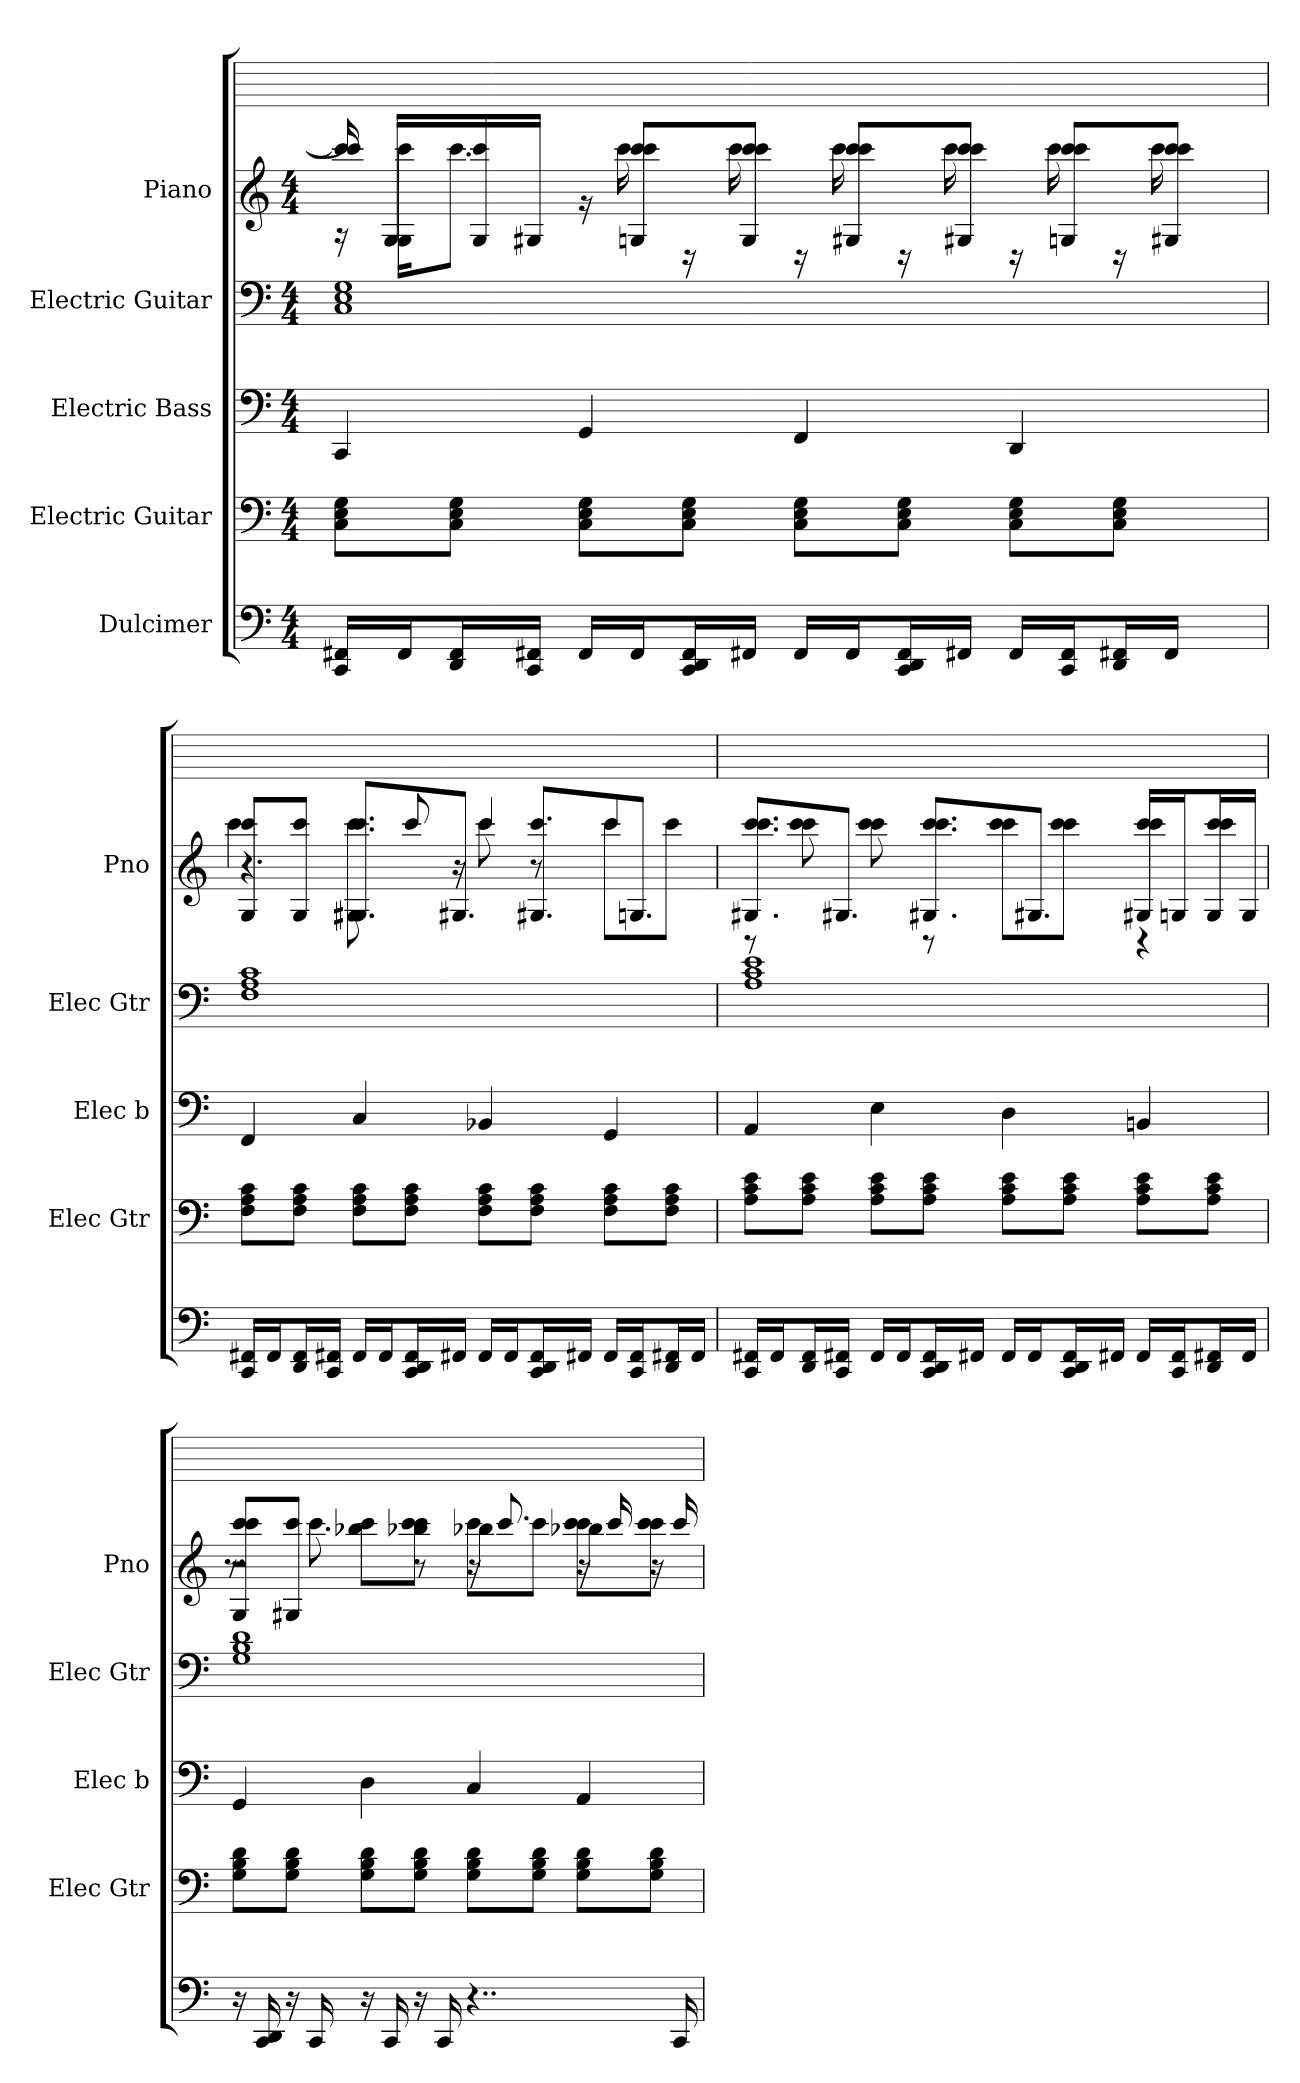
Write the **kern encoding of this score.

**kern	**kern	**kern	**kern	**kern	**kern
*part6	*part5	*part4	*part3	*part2	*part1
*staff6	*staff5	*staff4	*staff3	*staff2	*staff1
*I"Dulcimer	*I"Electric Guitar	*I"Electric Bass	*I"Electric Guitar	*I"Piano	*
*	*I'Elec Gtr	*I'Elec b	*I'Elec Gtr	*I'Pno	*
*clefF4	*clefF4	*clefF4	*clefF4	*clefG2	*
*M4/4	*M4/4	*M4/4	*M4/4	*M4/4	*
=	=	=	=	=	=
*	*	*	*	*^	*
16CC/ 16FF#XLL	8C\ 8E 8GL	4CC	1C 1E 1G	16ccc] 16ccc]	16r	4ryy
16FF#/J	.	.	.	16ccc\ 16GKL	16G/LL	.
16DD/ 16FF#L	8C\ 8E 8GJ	.	.	8.ccc\J	16ccc/ 16G	.
16CC/ 16FF#XJJ	.	.	.	.	16G#X/JJ	.
16FF#/LL	8C\ 8E 8GL	4GG	.	.	16r	2ryy
16FF#/J	.	.	.	8ccc/ 8ccc 8GL	16ccc	.
16CC/ 16DD 16FF#L	8C\ 8E 8GJ	.	.	.	16r	.
16FF#X/JJ	.	.	.	8ccc/ 8ccc 8GJ	16ccc	.
16FF#/LL	8C\ 8E 8GL	4FF	.	.	16r	.
16FF#/J	.	.	.	8ccc/ 8ccc 8G#XL	16ccc	.
16CC/ 16DD 16FF#L	8C\ 8E 8GJ	.	.	.	16r	.
16FF#X/JJ	.	.	.	8ccc/ 8ccc 8G#XJ	16ccc	.
16FF#/LL	8C\ 8E 8GL	4DD	.	.	16r	4ryy
16CC/ 16FF#J	.	.	.	8ccc/ 8ccc 8GL	16ccc	.
16DD/ 16FF#XL	8C\ 8E 8GJ	.	.	.	16r	.
16FF#/JJ	.	.	.	8ccc/ 8ccc 8G#XJ	16ccc	.
16ryy	16ryy	16ryy	16ryy	.	16ryy	16ryy
=	=	=	=	=	=	=
*	*	*	*	*	*^	*
16CC/ 16FF#XLL	8F\ 8A 8cL	4FF	1F 1A 1c	8ccc/ 8GL	4ccc	4.r	4ryy
16FF#/J	.	.	.	.	.	.	.
16DD/ 16FF#L	8F\ 8A 8cJ	.	.	8ccc/ 8GJ	.	.	.
16CC/ 16FF#XJJ	.	.	.	.	.	.	.
16FF#/LL	8F\ 8A 8cL	4C	.	8.ccc/ 8.G#XL	8.ccc 8.G#X	.	2.ryy
16FF#/J	.	.	.	.	.	.	.
16CC/ 16DD 16FF#L	8F\ 8A 8cJ	.	.	.	.	8ccc	.
16FF#X/JJ	.	.	.	8.G#X/J	16r	.	.
16FF#/LL	8F\ 8A 8cL	4BB-X	.	.	8ccc	4ccc	.
16FF#/J	.	.	.	.	.	.	.
16CC/ 16DD 16FF#L	8F\ 8A 8cJ	.	.	8.ccc/ 8.G#XL	8r	.	.
16FF#X/JJ	.	.	.	.	.	.	.
16FF#/LL	8F\ 8A 8cL	4GG	.	.	8ccc\L	4ccc	.
16CC/ 16FF#J	.	.	.	8.G/J	.	.	.
16DD/ 16FF#XL	8F\ 8A 8cJ	.	.	.	8ccc\J	.	.
16FF#/JJ	.	.	.	.	.	.	.
*	*	*	*	*	*v	*v	*
=	=	=	=	=	=	=
16CC/ 16FF#XLL	8A\ 8c 8eL	4AA	1A 1c 1e	8.ccc/ 8.ccc 8.G#XL	8r	4ryy
16FF#/J	.	.	.	.	.	.
16DD/ 16FF#L	8A\ 8c 8eJ	.	.	.	8ccc 8ccc	.
16CC/ 16FF#XJJ	.	.	.	8.G#X/J	.	.
16FF#/LL	8A\ 8c 8eL	4E	.	.	8ccc 8ccc	2.ryy
16FF#/J	.	.	.	.	.	.
16CC/ 16DD 16FF#L	8A\ 8c 8eJ	.	.	8.ccc/ 8.ccc 8.G#XL	8r	.
16FF#X/JJ	.	.	.	.	.	.
16FF#/LL	8A\ 8c 8eL	4D	.	.	8ccc\ 8cccL	.
16FF#/J	.	.	.	8.G#X/J	.	.
16CC/ 16DD 16FF#L	8A\ 8c 8eJ	.	.	.	8ccc\ 8cccJ	.
16FF#X/JJ	.	.	.	.	.	.
16FF#/LL	8A\ 8c 8eL	4BBn	.	16ccc/ 16ccc 16G#XLL	4r	.
16CC/ 16FF#J	.	.	.	16G/J	.	.
16DD/ 16FF#XL	8A\ 8c 8eJ	.	.	16ccc/ 16ccc 16GL	.	.
16FF#/JJ	.	.	.	16G/JJ	.	.
=	=	=	=	=	=	=
*	*	*	*	*	*^	*
16r	8G\ 8B 8dL	4GG	1G 1B 1d	8ccc/ 8ccc 8GL	8.r	2r	4ryy
16CC 16DD	.	.	.	.	.	.	.
16r	8G\ 8B 8dJ	.	.	8ccc/ 8G#XJ	.	.	.
16CC	.	.	.	.	8.ccc	.	.
16r	8G\ 8B 8dL	4D	.	8ccc\ 8bb-XL	.	.	2.ryy
16CC	.	.	.	.	.	.	.
16r	8G\ 8B 8dJ	.	.	8ccc\ 8ccc 8bb-XJ	8r	.	.
16CC	.	.	.	.	.	.	.
4..r	8G\ 8B 8dL	4C	.	8ccc\L	4bb-X	16r	.
.	.	.	.	.	.	8.ccc	.
.	8G\ 8B 8dJ	.	.	8ccc\J	.	.	.
.	8G\ 8B 8dL	4AA	.	8ccc\ 8cccL	4bb-X	16r	.
.	.	.	.	.	.	16ccc	.
.	8G\ 8B 8dJ	.	.	8ccc\ 8cccJ	.	16r	.
16CC	.	.	.	.	.	16ccc	.
*	*	*	*	*v	*v	*v	*
=	=	=	=	=	=
*-	*-	*-	*-	*-	*-
